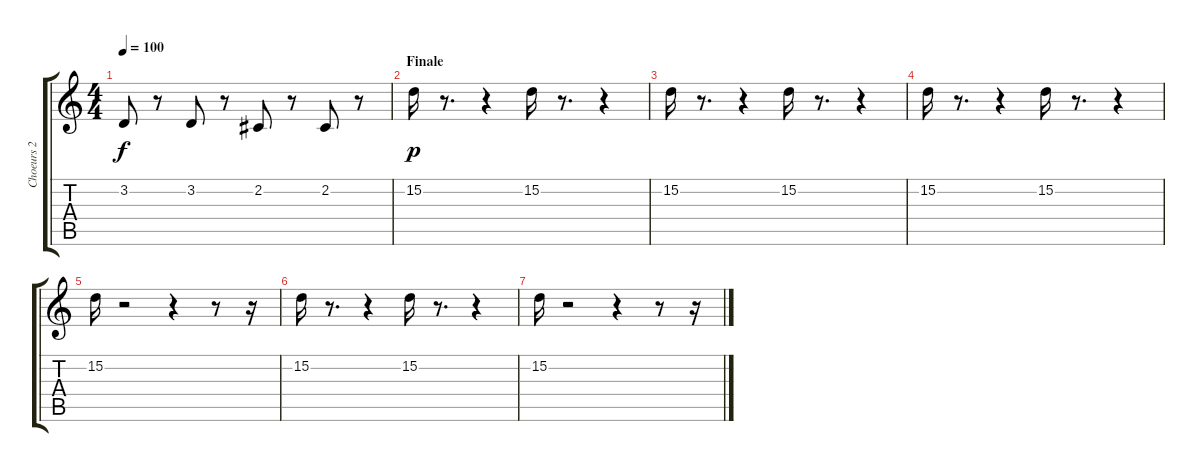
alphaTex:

\track ("Choeurs 2" "Choeurs 2") {instrument pad1newage}
\staff {score tabs}
\tuning (E4 B3 G3 D3 A2 E2) {hide}
\ts (4 4)
\tempo 100
\clef g2
\ks c
3.2.8{dy f} r.8 3.2.8 r.8 2.2.8 r.8 2.2.8 r.8 |
\section ("" "Finale")
15.2.16{dy p volume 7} r.8{d} r.4 15.2.16 r.8{d} r.4 |
15.2.16 r.8{d} r.4 15.2.16 r.8{d} r.4 |
15.2.16 r.8{d} r.4 15.2.16 r.8{d} r.4 |
15.2.16 r.2 r.4 r.8 r.16 |
15.2.16 r.8{d} r.4 15.2.16 r.8{d} r.4 |
15.2.16 r.2 r.4 r.8 r.16
